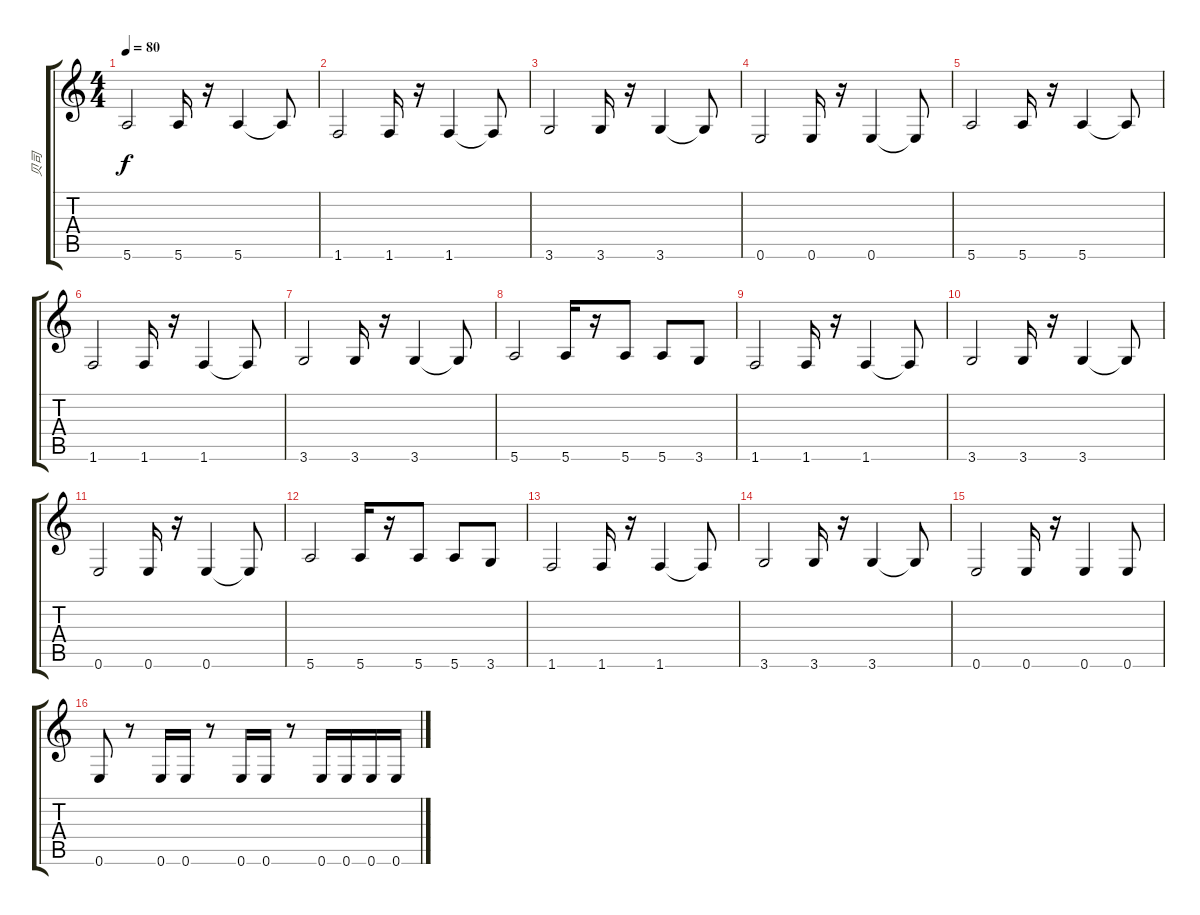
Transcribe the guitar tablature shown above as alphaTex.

\track ("贝司" "贝司") {instrument electricbassfinger}
\staff {score tabs}
\tuning (E4 B3 G3 D3 A2 E2) {hide}
\ts (4 4)
\tempo 80
\clef g2
\ks c
5.6.2{dy f} 5.6.16 r.16 5.6.4 5.6{t}.8 |
1.6.2 1.6.16 r.16 1.6.4 1.6{t}.8 |
3.6.2 3.6.16 r.16 3.6.4 3.6{t}.8 |
0.6.2 0.6.16 r.16 0.6.4 0.6{t}.8 |
5.6.2 5.6.16 r.16 5.6.4 5.6{t}.8 |
1.6.2 1.6.16 r.16 1.6.4 1.6{t}.8 |
3.6.2 3.6.16 r.16 3.6.4 3.6{t}.8 |
5.6.2{txt ""} 5.6.16 r.16 5.6.8 5.6.8 3.6.8 |
1.6.2 1.6.16 r.16 1.6.4 1.6{t}.8 |
3.6.2 3.6.16 r.16 3.6.4 3.6{t}.8 |
0.6.2 0.6.16 r.16 0.6.4 0.6{t}.8 |
5.6.2 5.6.16 r.16 5.6.8 5.6.8 3.6.8 |
1.6.2 1.6.16 r.16 1.6.4 1.6{t}.8 |
3.6.2 3.6.16 r.16 3.6.4 3.6{t}.8 |
0.6.2 0.6.16 r.16 0.6.4 0.6.8 |
0.6.8 r.8 0.6.16 0.6.16 r.8 0.6.16 0.6.16 r.8 0.6.16 0.6.16 0.6.16 0.6.16
